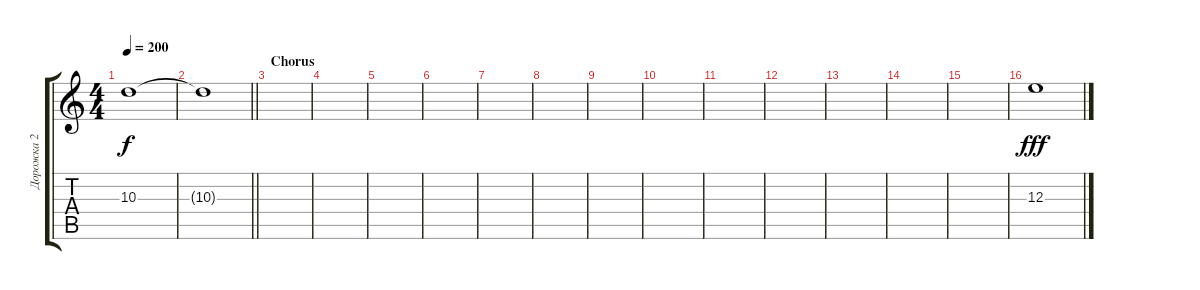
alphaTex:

\track ("Дорожка 2" "Дорожка 2") {instrument distortionguitar}
\staff {score tabs}
\tuning (Db4 Ab3 E3 B2 Gb2 B1) {hide}
\ts (4 4)
\tempo 200
\clef g2
\ks c
10.3.1{dy f} |
\barLineRight lightlight
10.3{t}.1 |
\section ("" "Chorus")
|
|
|
|
|
|
|
|
|
|
|
|
|
12.3.1{dy fff}
